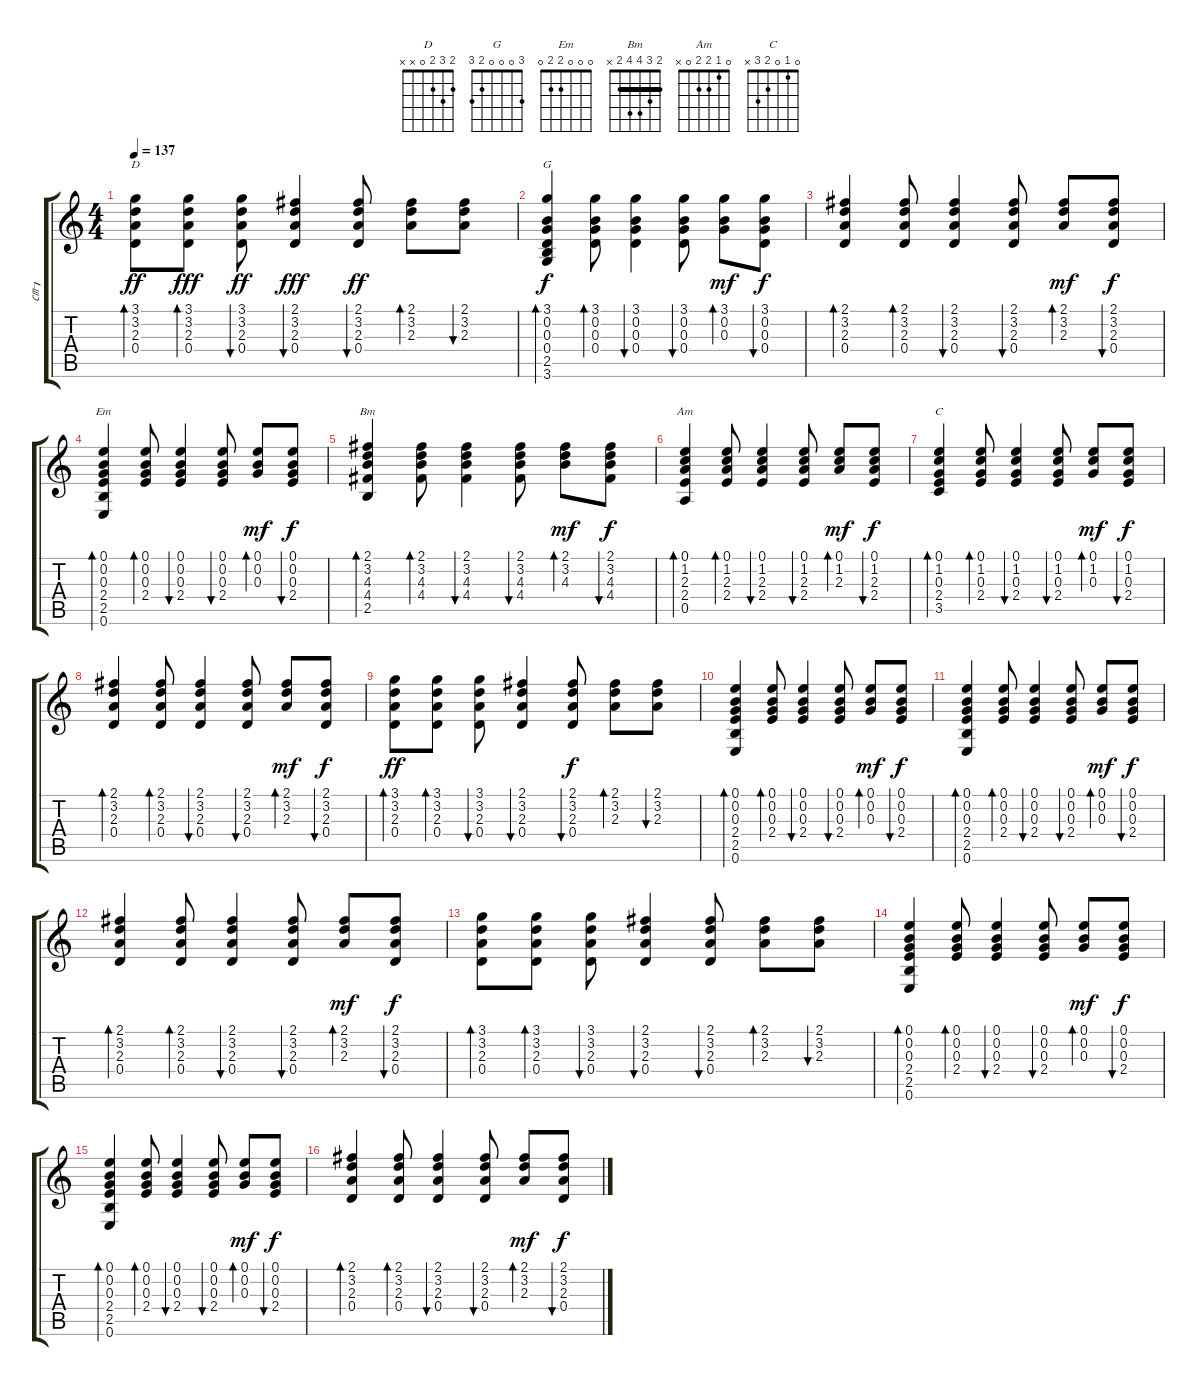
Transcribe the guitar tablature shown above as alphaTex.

\track ("㎝┒" "㎝┒") {instrument acousticguitarsteel}
\staff {score tabs}
\tuning (E4 B3 G3 D3 A2 E2) {hide}
\chord ("D" 2 3 2 0 x x)
\chord ("G" 3 0 0 0 2 3)
\chord ("Em" 0 0 0 2 2 0)
\chord ("Bm" 2 3 4 4 2 x) {barre 2}
\chord ("Am" 0 1 2 2 0 x)
\chord ("C" 0 1 0 2 3 x)
\ts (4 4)
\tempo 137
\clef g2
\ks c
(3.1 3.2 2.3 0.4).8{bd 60 ch "D" dy ff volume 9} (3.1 3.2 2.3 0.4).8{bd 60 dy fff} (3.1 3.2 2.3 0.4).8{bu 60 dy ff} (2.1 3.2 2.3 0.4).4{bu 60 dy fff} (2.1 3.2 2.3 0.4).8{bu 60 dy ff} (2.1 3.2 2.3).8{bd 60} (2.1 3.2 2.3).8{bu 60} |
(3.1 0.2 0.3 0.4 2.5 3.6).4{bd 60 ch "G" dy f volume 9} (3.1 0.2 0.3 0.4).8{bd 60} (3.1 0.2 0.3 0.4).4{bu 60} (3.1 0.2 0.3 0.4).8{bu 60} (3.1 0.2 0.3).8{bd 60 dy mf} (3.1 0.2 0.3 0.4).8{bu 60 dy f} |
(2.1 3.2 2.3 0.4).4{bd 60} (2.1 3.2 2.3 0.4).8{bd 60} (2.1 3.2 2.3 0.4).4{bu 60} (2.1 3.2 2.3 0.4).8{bu 60} (2.1 3.2 2.3).8{bd 60 dy mf} (2.1 3.2 2.3 0.4).8{bu 60 dy f} |
(0.1 0.2 0.3 2.4 2.5 0.6).4{bd 60 ch "Em"} (0.1 0.2 0.3 2.4).8{bd 60} (0.1 0.2 0.3 2.4).4{bu 60} (0.1 0.2 0.3 2.4).8{bu 60} (0.1 0.2 0.3).8{bd 60 dy mf} (0.1 0.2 0.3 2.4).8{bu 60 dy f} |
(2.1 3.2 4.3 4.4 2.5).4{bd 60 ch "Bm"} (2.1 3.2 4.3 4.4).8{bd 60} (2.1 3.2 4.3 4.4).4{bu 60} (2.1 3.2 4.3 4.4).8{bu 60} (2.1 3.2 4.3).8{bd 60 dy mf} (2.1 3.2 4.3 4.4).8{bu 60 dy f} |
(0.1 1.2 2.3 2.4 0.5).4{bd 60 ch "Am"} (0.1 1.2 2.3 2.4).8{bd 60} (0.1 1.2 2.3 2.4).4{bu 60} (0.1 1.2 2.3 2.4).8{bu 60} (0.1 1.2 2.3).8{bd 60 dy mf} (0.1 1.2 2.3 2.4).8{bu 60 dy f} |
(0.1 1.2 0.3 2.4 3.5).4{bd 60 ch "C"} (0.1 1.2 0.3 2.4).8{bd 60} (0.1 1.2 0.3 2.4).4{bu 60} (0.1 1.2 0.3 2.4).8{bu 60} (0.1 1.2 0.3).8{bd 60 dy mf} (0.1 1.2 0.3 2.4).8{bu 60 dy f} |
(2.1 3.2 2.3 0.4).4{bd 60} (2.1 3.2 2.3 0.4).8{bd 60} (2.1 3.2 2.3 0.4).4{bu 60} (2.1 3.2 2.3 0.4).8{bu 60} (2.1 3.2 2.3).8{bd 60 dy mf} (2.1 3.2 2.3 0.4).8{bu 60 dy f} |
(3.1 3.2 2.3 0.4).8{bd 60 dy ff} (3.1 3.2 2.3 0.4).8{bd 60} (3.1 3.2 2.3 0.4).8{bu 60} (2.1 3.2 2.3 0.4).4{bu 60} (2.1 3.2 2.3 0.4).8{bu 60 dy f} (2.1 3.2 2.3).8{bd 60} (2.1 3.2 2.3).8{bu 60} |
(0.1 0.2 0.3 2.4 2.5 0.6).4{bd 60} (0.1 0.2 0.3 2.4).8{bd 60} (0.1 0.2 0.3 2.4).4{bu 60} (0.1 0.2 0.3 2.4).8{bu 60} (0.1 0.2 0.3).8{bd 60 dy mf} (0.1 0.2 0.3 2.4).8{bu 60 dy f} |
(0.1 0.2 0.3 2.4 2.5 0.6).4{bd 60} (0.1 0.2 0.3 2.4).8{bd 60} (0.1 0.2 0.3 2.4).4{bu 60} (0.1 0.2 0.3 2.4).8{bu 60} (0.1 0.2 0.3).8{bd 60 dy mf} (0.1 0.2 0.3 2.4).8{bu 60 dy f} |
(2.1 3.2 2.3 0.4).4{bd 60} (2.1 3.2 2.3 0.4).8{bd 60} (2.1 3.2 2.3 0.4).4{bu 60} (2.1 3.2 2.3 0.4).8{bu 60} (2.1 3.2 2.3).8{bd 60 dy mf} (2.1 3.2 2.3 0.4).8{bu 60 dy f} |
(3.1 3.2 2.3 0.4).8{bd 60} (3.1 3.2 2.3 0.4).8{bd 60} (3.1 3.2 2.3 0.4).8{bu 60} (2.1 3.2 2.3 0.4).4{bu 60} (2.1 3.2 2.3 0.4).8{bu 60} (2.1 3.2 2.3).8{bd 60} (2.1 3.2 2.3).8{bu 60} |
(0.1 0.2 0.3 2.4 2.5 0.6).4{bd 60} (0.1 0.2 0.3 2.4).8{bd 60} (0.1 0.2 0.3 2.4).4{bu 60} (0.1 0.2 0.3 2.4).8{bu 60} (0.1 0.2 0.3).8{bd 60 dy mf} (0.1 0.2 0.3 2.4).8{bu 60 dy f} |
(0.1 0.2 0.3 2.4 2.5 0.6).4{bd 60} (0.1 0.2 0.3 2.4).8{bd 60} (0.1 0.2 0.3 2.4).4{bu 60} (0.1 0.2 0.3 2.4).8{bu 60} (0.1 0.2 0.3).8{bd 60 dy mf} (0.1 0.2 0.3 2.4).8{bu 60 dy f} |
(2.1 3.2 2.3 0.4).4{bd 60} (2.1 3.2 2.3 0.4).8{bd 60} (2.1 3.2 2.3 0.4).4{bu 60} (2.1 3.2 2.3 0.4).8{bu 60} (2.1 3.2 2.3).8{bd 60 dy mf} (2.1 3.2 2.3 0.4).8{bu 60 dy f}
